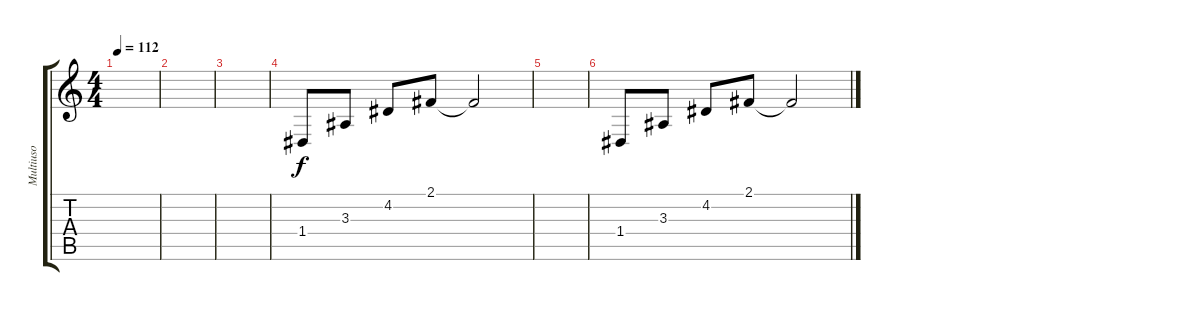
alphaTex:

\track ("Multiuso" "Multiuso") {instrument fx4atmosphere}
\staff {score tabs}
\tuning (E4 B3 G3 D3 A2 E2) {hide}
\ts (4 4)
\tempo 112
\clef g2
\ks c
|
|
|
1.4.8 3.3.8 4.2.8 2.1.8 2.1{t}.2 |
|
1.4.8 3.3.8 4.2.8 2.1.8 2.1{t}.2
